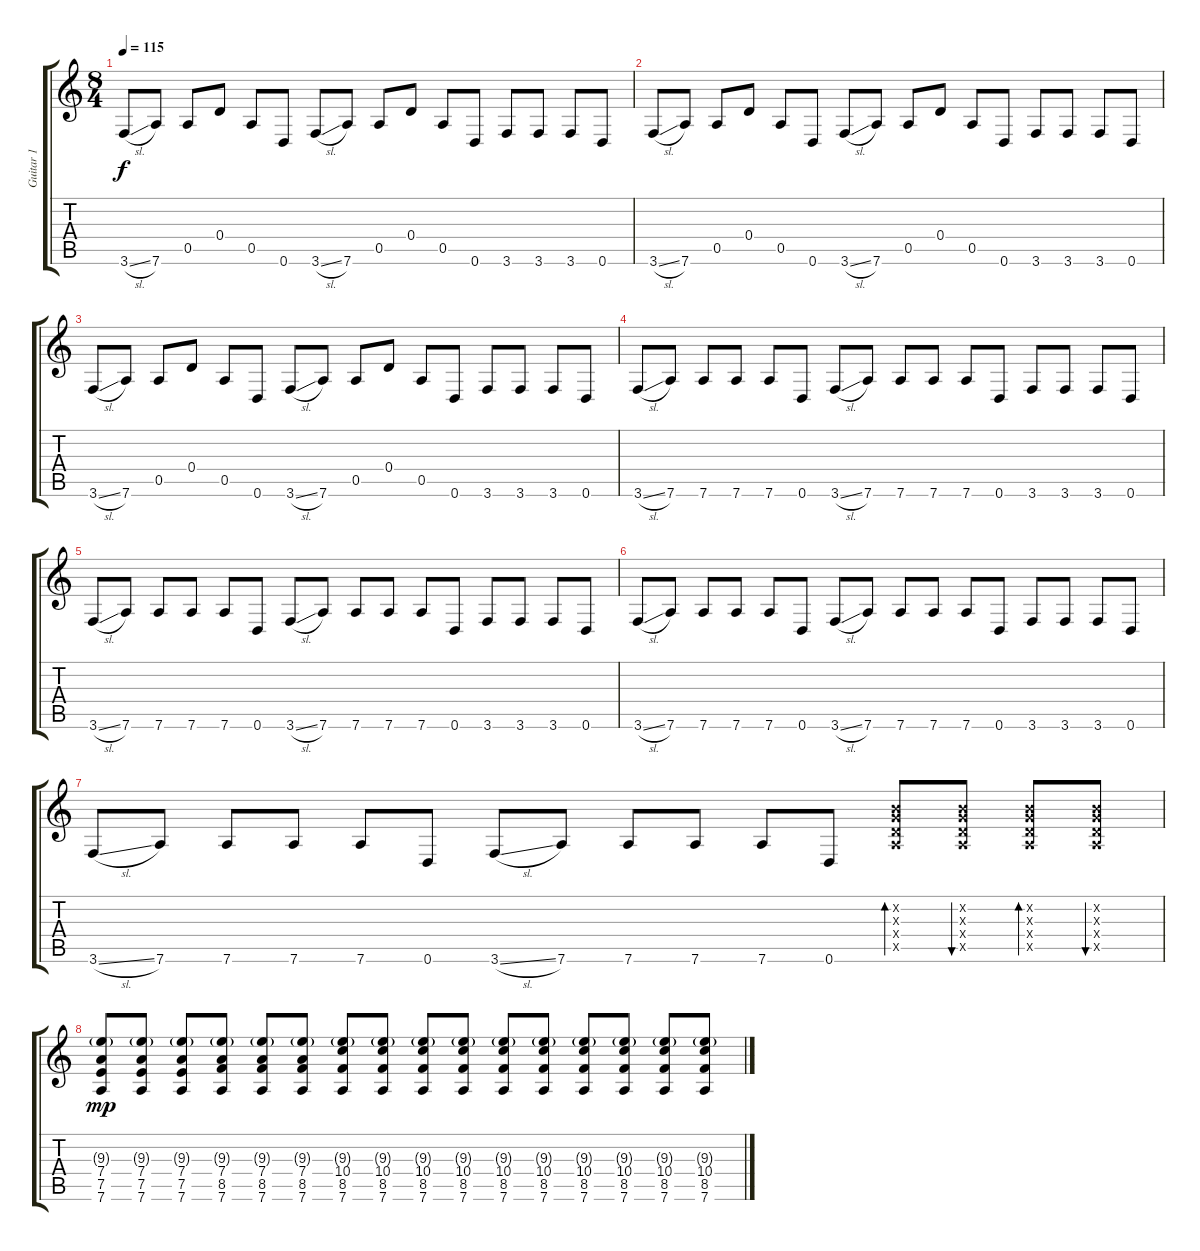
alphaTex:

\track ("Guitar 1" "Guitar 1") {instrument overdrivenguitar}
\staff {score tabs}
\tuning (E4 B3 G3 D3 A2 D2) {hide}
\ts (8 4)
\tempo 115
\clef g2
\ks c
3.6{sl}.8{dy f} 7.6.8 0.5.8 0.4.8 0.5.8 0.6.8 3.6{sl}.8 7.6.8 0.5.8 0.4.8 0.5.8 0.6.8 3.6.8 3.6.8 3.6.8 0.6.8 |
3.6{sl}.8 7.6.8 0.5.8 0.4.8 0.5.8 0.6.8 3.6{sl}.8 7.6.8 0.5.8 0.4.8 0.5.8 0.6.8 3.6.8 3.6.8 3.6.8 0.6.8 |
3.6{sl}.8 7.6.8 0.5.8 0.4.8 0.5.8 0.6.8 3.6{sl}.8 7.6.8 0.5.8 0.4.8 0.5.8 0.6.8 3.6.8 3.6.8 3.6.8 0.6.8 |
3.6{sl}.8 7.6.8 7.6.8 7.6.8 7.6.8 0.6.8 3.6{sl}.8 7.6.8 7.6.8 7.6.8 7.6.8 0.6.8 3.6.8 3.6.8 3.6.8 0.6.8 |
3.6{sl}.8 7.6.8 7.6.8 7.6.8 7.6.8 0.6.8 3.6{sl}.8 7.6.8 7.6.8 7.6.8 7.6.8 0.6.8 3.6.8 3.6.8 3.6.8 0.6.8 |
3.6{sl}.8 7.6.8 7.6.8 7.6.8 7.6.8 0.6.8 3.6{sl}.8 7.6.8 7.6.8 7.6.8 7.6.8 0.6.8 3.6.8 3.6.8 3.6.8 0.6.8 |
3.6{sl}.8 7.6.8 7.6.8 7.6.8 7.6.8 0.6.8 3.6{sl}.8 7.6.8 7.6.8 7.6.8 7.6.8 0.6.8 (0.2{x} 0.3{x} 0.4{x} 0.5{x}).8{bd 60} (0.2{x} 0.3{x} 0.4{x} 0.5{x}).8{bu 60} (0.2{x} 0.3{x} 0.4{x} 0.5{x}).8{bd 60} (0.2{x} 0.3{x} 0.4{x} 0.5{x}).8{bu 60} |
(9.3{g} 7.4 7.5 7.6).8{dy mp} (9.3{g} 7.4 7.5 7.6).8 (9.3{g} 7.4 7.5 7.6).8 (9.3{g} 7.4 8.5 7.6).8 (9.3{g} 7.4 8.5 7.6).8 (9.3{g} 7.4 8.5 7.6).8 (9.3{g} 10.4 8.5 7.6).8 (9.3{g} 10.4 8.5 7.6).8 (9.3{g} 10.4 8.5 7.6).8 (9.3{g} 10.4 8.5 7.6).8 (9.3{g} 10.4 8.5 7.6).8 (9.3{g} 10.4 8.5 7.6).8 (9.3{g} 10.4 8.5 7.6).8 (9.3{g} 10.4 8.5 7.6).8 (9.3{g} 10.4 8.5 7.6).8 (9.3{g} 10.4 8.5 7.6).8
